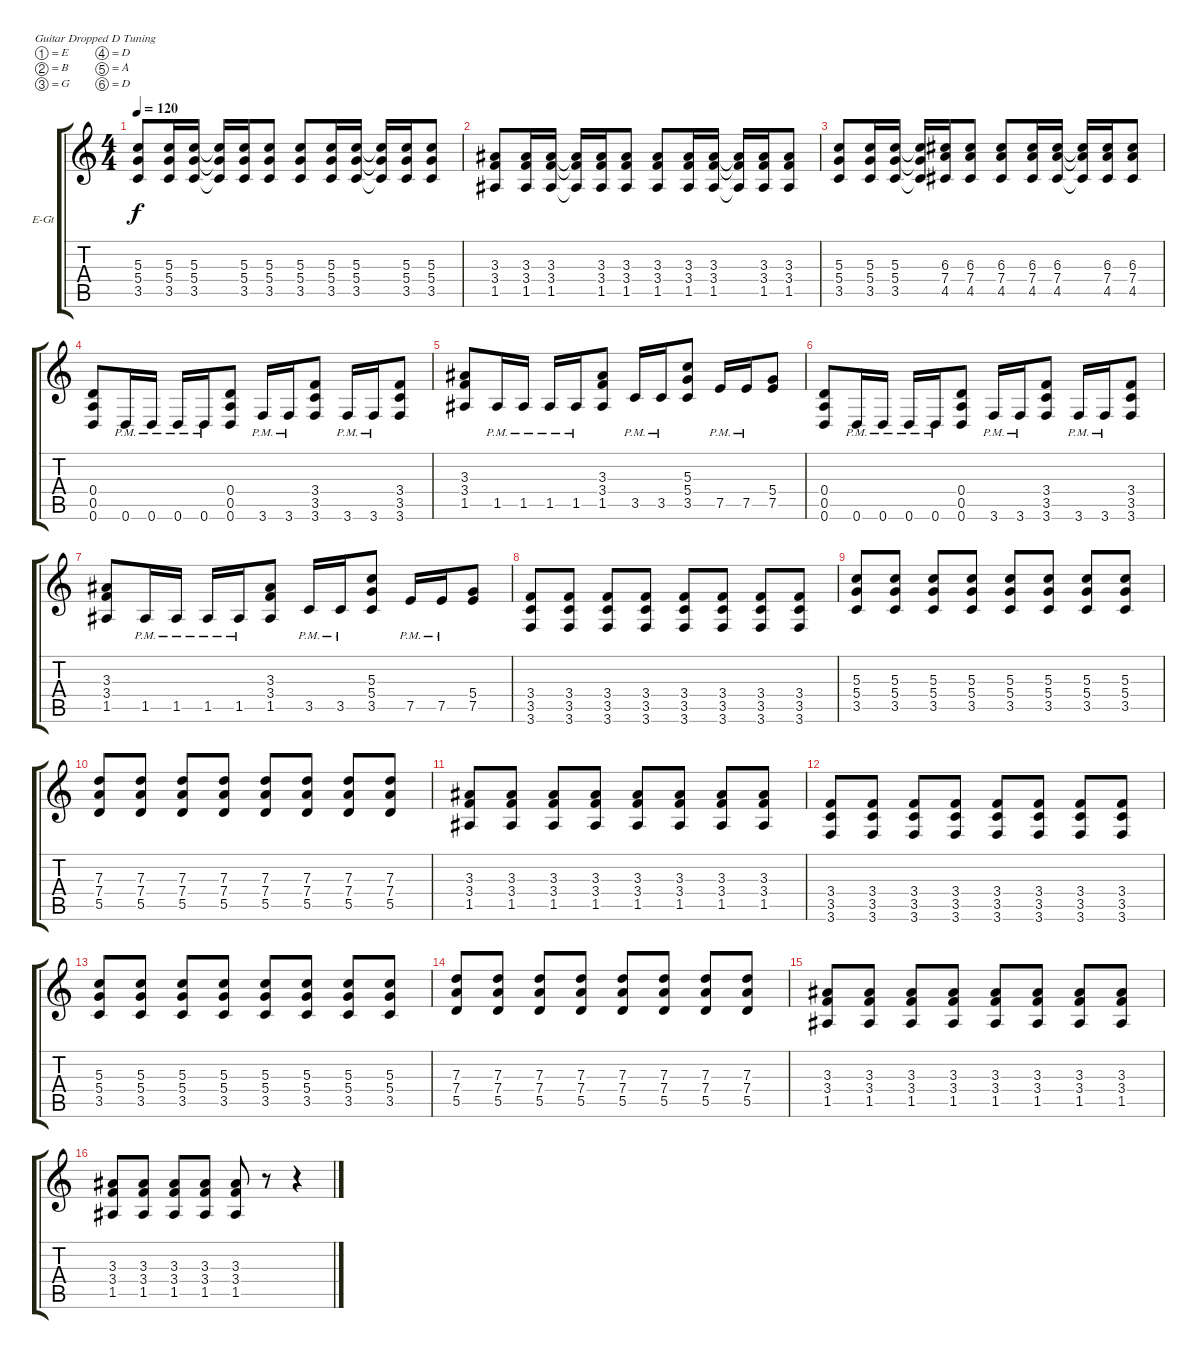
\defaultSystemsLayout 4
\bracketExtendMode groupsimilarinstruments
\firstSystemTrackNameOrientation horizontal
\otherSystemsTrackNameOrientation horizontal
\track ("Zacky ritmica" "E-Gt") {instrument electricguitarclean}
\staff {score tabs}
\tuning (E4 B3 G3 D3 A2 D2)
\ts (4 4)
\tempo 120
\clef g2
\ks c
(5.3 5.4 3.5).8{dy f} (5.3 5.4 3.5).16 (5.3 5.4 3.5).16 (5.3{t} 5.4{t} 3.5{t}).16 (5.3 5.4 3.5).16 (5.3 5.4 3.5).8 (5.3 5.4 3.5).8 (5.3 5.4 3.5).16 (5.3 5.4 3.5).16 (5.3{t} 5.4{t} 3.5{t}).16 (5.3 5.4 3.5).16 (5.3 5.4 3.5).8 |
(3.3 3.4 1.5).8 (3.3 3.4 1.5).16 (3.3 3.4 1.5).16 (3.3{t} 3.4{t} 1.5{t}).16 (3.3 3.4 1.5).16 (3.3 3.4 1.5).8 (3.3 3.4 1.5).8 (3.3 3.4 1.5).16 (3.3 3.4 1.5).16 (3.3{t} 3.4{t} 1.5{t}).16 (3.3 3.4 1.5).16 (3.3 3.4 1.5).8 |
(5.3 5.4 3.5).8 (5.3 5.4 3.5).16 (5.3 5.4 3.5).16 (5.3{t} 5.4{t} 3.5{t}).16 (6.3 7.4 4.5).16 (6.3 7.4 4.5).8 (6.3 7.4 4.5).8 (6.3 7.4 4.5).16 (6.3 7.4 4.5).16 (6.3{t} 7.4{t} 4.5{t}).16 (6.3 7.4 4.5).16 (6.3 7.4 4.5).8 |
(0.4 0.5 0.6).8 0.6{pm}.16 0.6{pm}.16 0.6{pm}.16 0.6{pm}.16 (0.4 0.5 0.6).8 3.6{pm}.16 3.6{pm}.16 (3.4 3.5 3.6).8 3.6{pm}.16 3.6{pm}.16 (3.4 3.5 3.6).8 |
(3.3 3.4 1.5).8 1.5{pm}.16 1.5{pm}.16 1.5{pm}.16 1.5{pm}.16 (3.3 3.4 1.5).8 3.5{pm}.16 3.5{pm}.16 (5.3 5.4 3.5).8 7.5{pm}.16 7.5{pm}.16 (5.4 7.5).8 |
(0.4 0.5 0.6).8 0.6{pm}.16 0.6{pm}.16 0.6{pm}.16 0.6{pm}.16 (0.4 0.5 0.6).8 3.6{pm}.16 3.6{pm}.16 (3.4 3.5 3.6).8 3.6{pm}.16 3.6{pm}.16 (3.4 3.5 3.6).8 |
(3.3 3.4 1.5).8 1.5{pm}.16 1.5{pm}.16 1.5{pm}.16 1.5{pm}.16 (3.3 3.4 1.5).8 3.5{pm}.16 3.5{pm}.16 (5.3 5.4 3.5).8 7.5{pm}.16 7.5{pm}.16 (5.4 7.5).8 |
(3.4 3.5 3.6).8 (3.4 3.5 3.6).8 (3.4 3.5 3.6).8 (3.4 3.5 3.6).8 (3.4 3.5 3.6).8 (3.4 3.5 3.6).8 (3.4 3.5 3.6).8 (3.4 3.5 3.6).8 |
(5.3 5.4 3.5).8 (5.3 5.4 3.5).8 (5.3 5.4 3.5).8 (5.3 5.4 3.5).8 (5.3 5.4 3.5).8 (5.3 5.4 3.5).8 (5.3 5.4 3.5).8 (5.3 5.4 3.5).8 |
(7.3 7.4 5.5).8 (7.3 7.4 5.5).8 (7.3 7.4 5.5).8 (7.3 7.4 5.5).8 (7.3 7.4 5.5).8 (7.3 7.4 5.5).8 (7.3 7.4 5.5).8 (7.3 7.4 5.5).8 |
(3.3 3.4 1.5).8 (3.3 3.4 1.5).8 (3.3 3.4 1.5).8 (3.3 3.4 1.5).8 (3.3 3.4 1.5).8 (3.3 3.4 1.5).8 (3.3 3.4 1.5).8 (3.3 3.4 1.5).8 |
(3.4 3.5 3.6).8 (3.4 3.5 3.6).8 (3.4 3.5 3.6).8 (3.4 3.5 3.6).8 (3.4 3.5 3.6).8 (3.4 3.5 3.6).8 (3.4 3.5 3.6).8 (3.4 3.5 3.6).8 |
(5.3 5.4 3.5).8 (5.3 5.4 3.5).8 (5.3 5.4 3.5).8 (5.3 5.4 3.5).8 (5.3 5.4 3.5).8 (5.3 5.4 3.5).8 (5.3 5.4 3.5).8 (5.3 5.4 3.5).8 |
(7.3 7.4 5.5).8 (7.3 7.4 5.5).8 (7.3 7.4 5.5).8 (7.3 7.4 5.5).8 (7.3 7.4 5.5).8 (7.3 7.4 5.5).8 (7.3 7.4 5.5).8 (7.3 7.4 5.5).8 |
(3.3 3.4 1.5).8 (3.3 3.4 1.5).8 (3.3 3.4 1.5).8 (3.3 3.4 1.5).8 (3.3 3.4 1.5).8 (3.3 3.4 1.5).8 (3.3 3.4 1.5).8 (3.3 3.4 1.5).8 |
(3.3 3.4 1.5).8 (3.3 3.4 1.5).8 (3.3 3.4 1.5).8 (3.3 3.4 1.5).8 (3.3 3.4 1.5).8 r.8 r.4
